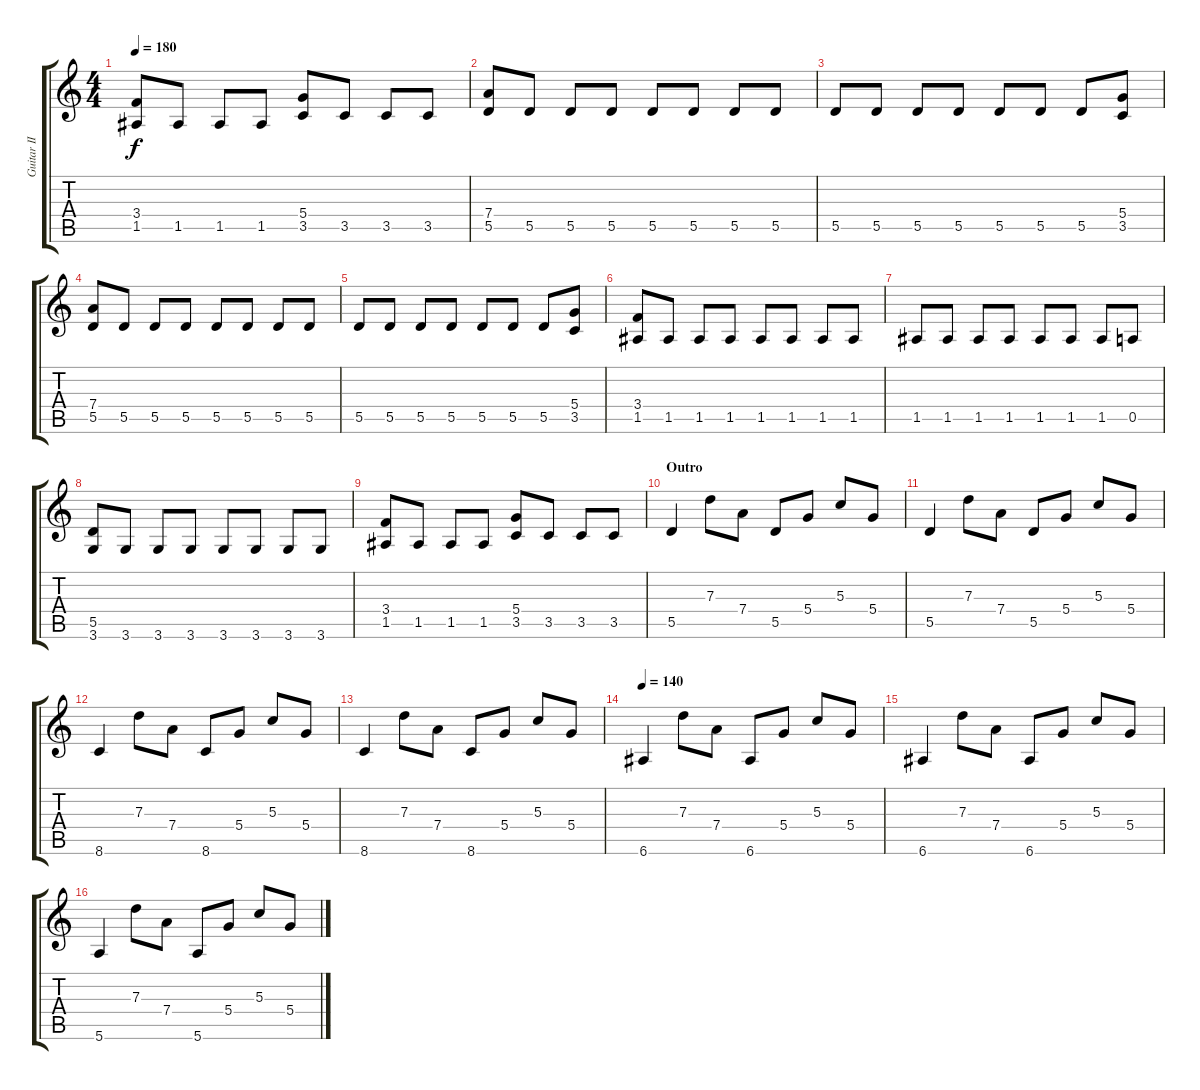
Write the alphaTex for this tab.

\track ("Guitar II" "Guitar II") {instrument overdrivenguitar}
\staff {score tabs}
\tuning (E4 B3 G3 D3 A2 E2) {hide}
\ts (4 4)
\tempo 180
\clef g2
\ks c
(3.4 1.5).8{dy f} 1.5.8 1.5.8 1.5.8 (5.4 3.5).8 3.5.8 3.5.8 3.5.8 |
(7.4 5.5).8 5.5.8 5.5.8 5.5.8 5.5.8 5.5.8 5.5.8 5.5.8 |
5.5.8 5.5.8 5.5.8 5.5.8 5.5.8 5.5.8 5.5.8 (5.4 3.5).8 |
(7.4 5.5).8 5.5.8 5.5.8 5.5.8 5.5.8 5.5.8 5.5.8 5.5.8 |
5.5.8 5.5.8 5.5.8 5.5.8 5.5.8 5.5.8 5.5.8 (5.4 3.5).8 |
(3.4 1.5).8 1.5.8 1.5.8 1.5.8 1.5.8 1.5.8 1.5.8 1.5.8 |
1.5.8 1.5.8 1.5.8 1.5.8 1.5.8 1.5.8 1.5.8 0.5.8 |
(5.5 3.6).8 3.6.8 3.6.8 3.6.8 3.6.8 3.6.8 3.6.8 3.6.8 |
(3.4 1.5).8 1.5.8 1.5.8 1.5.8 (5.4 3.5).8 3.5.8 3.5.8 3.5.8 |
\section ("" "Outro")
5.5.4 7.3.8 7.4.8 5.5.8 5.4.8 5.3.8 5.4.8 |
5.5.4 7.3.8 7.4.8 5.5.8 5.4.8 5.3.8 5.4.8 |
8.6.4 7.3.8 7.4.8 8.6.8 5.4.8 5.3.8 5.4.8 |
8.6.4 7.3.8 7.4.8 8.6.8 5.4.8 5.3.8 5.4.8 |
\tempo 140
6.6.4 7.3.8 7.4.8 6.6.8 5.4.8 5.3.8 5.4.8 |
6.6.4 7.3.8 7.4.8 6.6.8 5.4.8 5.3.8 5.4.8 |
5.6.4 7.3.8 7.4.8 5.6.8 5.4.8 5.3.8 5.4.8
